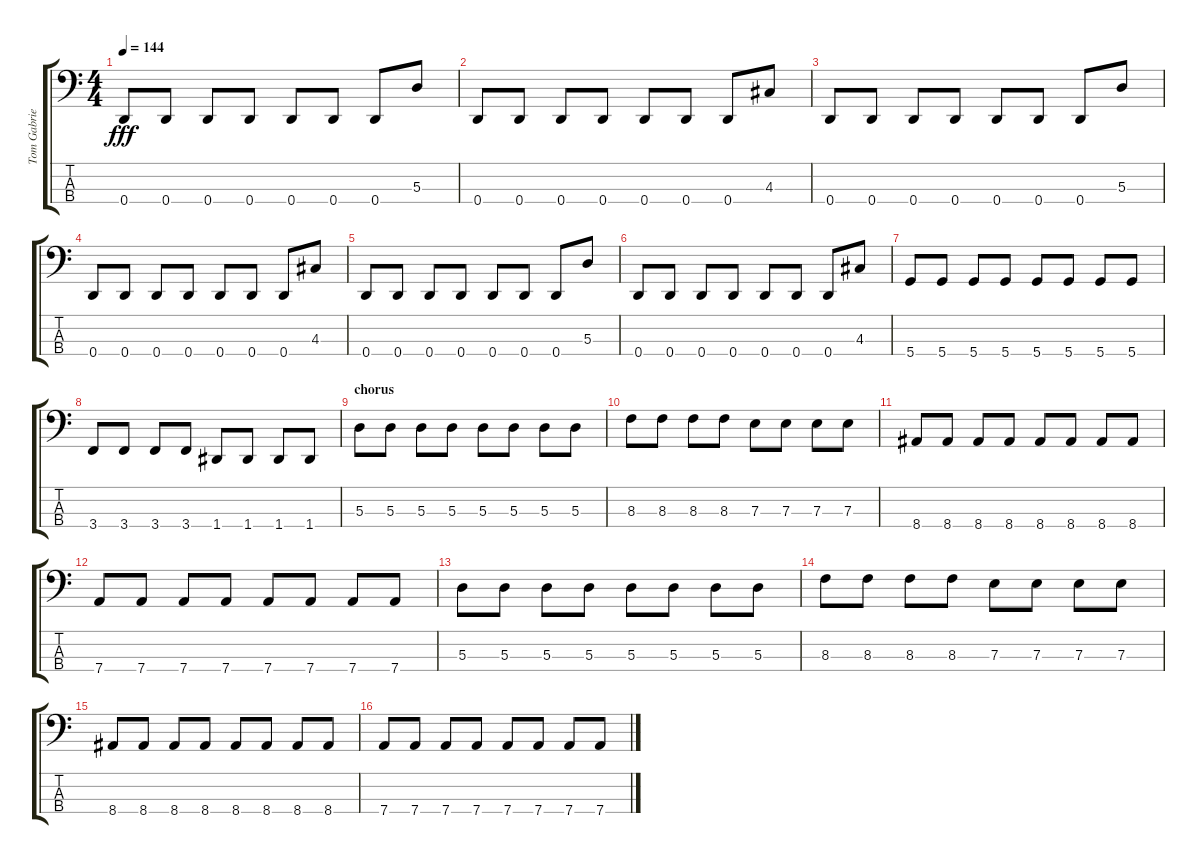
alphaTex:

\track ("Tom Gabriel (Bass Guitar)" "Tom Gabrie") {instrument electricbasspick}
\staff {score tabs}
\tuning (G2 D2 A1 D1) {hide}
\ts (4 4)
\tempo 144
\clef f4
\ks c
0.4.8{dy fff} 0.4.8 0.4.8 0.4.8 0.4.8 0.4.8 0.4.8 5.3.8 |
0.4.8 0.4.8 0.4.8 0.4.8 0.4.8 0.4.8 0.4.8 4.3.8 |
0.4.8 0.4.8 0.4.8 0.4.8 0.4.8 0.4.8 0.4.8 5.3.8 |
0.4.8 0.4.8 0.4.8 0.4.8 0.4.8 0.4.8 0.4.8 4.3.8 |
0.4.8 0.4.8 0.4.8 0.4.8 0.4.8 0.4.8 0.4.8 5.3.8 |
0.4.8 0.4.8 0.4.8 0.4.8 0.4.8 0.4.8 0.4.8 4.3.8 |
5.4.8 5.4.8 5.4.8 5.4.8 5.4.8 5.4.8 5.4.8 5.4.8 |
3.4.8 3.4.8 3.4.8 3.4.8 1.4.8 1.4.8 1.4.8 1.4.8 |
\section ("" "chorus")
5.3.8 5.3.8 5.3.8 5.3.8 5.3.8 5.3.8 5.3.8 5.3.8 |
8.3.8 8.3.8 8.3.8 8.3.8 7.3.8 7.3.8 7.3.8 7.3.8 |
8.4.8 8.4.8 8.4.8 8.4.8 8.4.8 8.4.8 8.4.8 8.4.8 |
7.4.8 7.4.8 7.4.8 7.4.8 7.4.8 7.4.8 7.4.8 7.4.8 |
5.3.8 5.3.8 5.3.8 5.3.8 5.3.8 5.3.8 5.3.8 5.3.8 |
8.3.8 8.3.8 8.3.8 8.3.8 7.3.8 7.3.8 7.3.8 7.3.8 |
8.4.8 8.4.8 8.4.8 8.4.8 8.4.8 8.4.8 8.4.8 8.4.8 |
7.4.8 7.4.8 7.4.8 7.4.8 7.4.8 7.4.8 7.4.8 7.4.8
